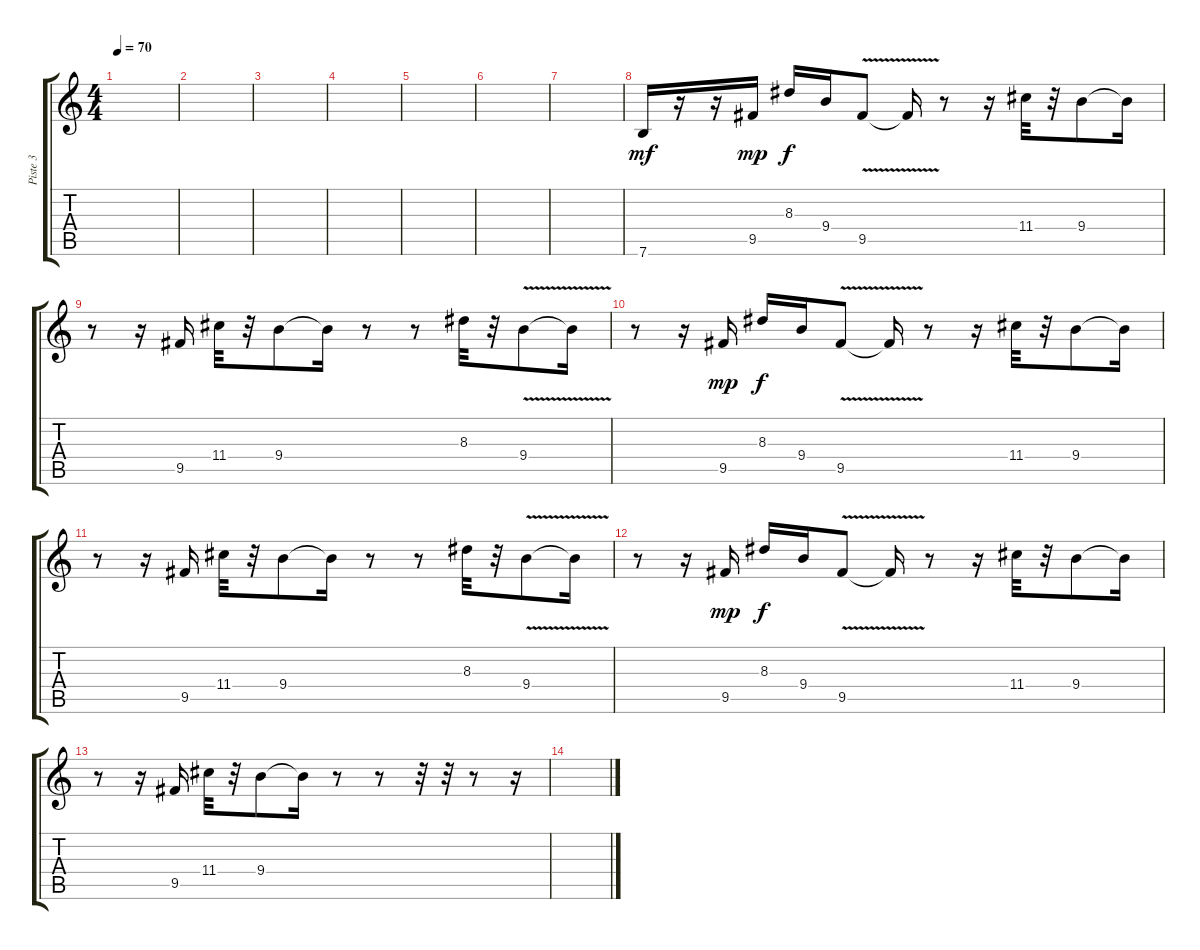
\track ("Piste 3" "Piste 3") {instrument electricguitarclean}
\staff {score tabs}
\tuning (E4 B3 G3 D3 A2 E2) {hide}
\ts (4 4)
\tempo 70
\clef g2
\ks c
|
\section ("" "")
|
|
|
|
\section ("" "")
|
|
\section ("" "")
7.6.16{dy mf} r.16 r.16 9.5.16{dy mp} 8.3.16{dy f} 9.4.16 9.5{v}.8 9.5{t}.16 r.8 r.16 11.4.32 r.32 9.4.8 9.4{t}.16 |
r.8 r.16 9.5.16 11.4.32 r.32 9.4.8 9.4{t}.16 r.8 r.8 8.3.32 r.32 9.4{v}.8 9.4{t}.16 |
r.8 r.16 9.5.16{dy mp} 8.3.16{dy f} 9.4.16 9.5{v}.8 9.5{t}.16 r.8 r.16 11.4.32 r.32 9.4.8 9.4{t}.16 |
r.8 r.16 9.5.16 11.4.32 r.32 9.4.8 9.4{t}.16 r.8 r.8 8.3.32 r.32 9.4{v}.8 9.4{t}.16 |
r.8 r.16 9.5.16{dy mp} 8.3.16{dy f} 9.4.16 9.5{v}.8 9.5{t}.16 r.8 r.16 11.4.32 r.32 9.4.8 9.4{t}.16 |
r.8 r.16 9.5.16 11.4.32 r.32 9.4.8 9.4{t}.16 r.8 r.8 r.32 r.32 r.8 r.16 |
\section ("" "")
